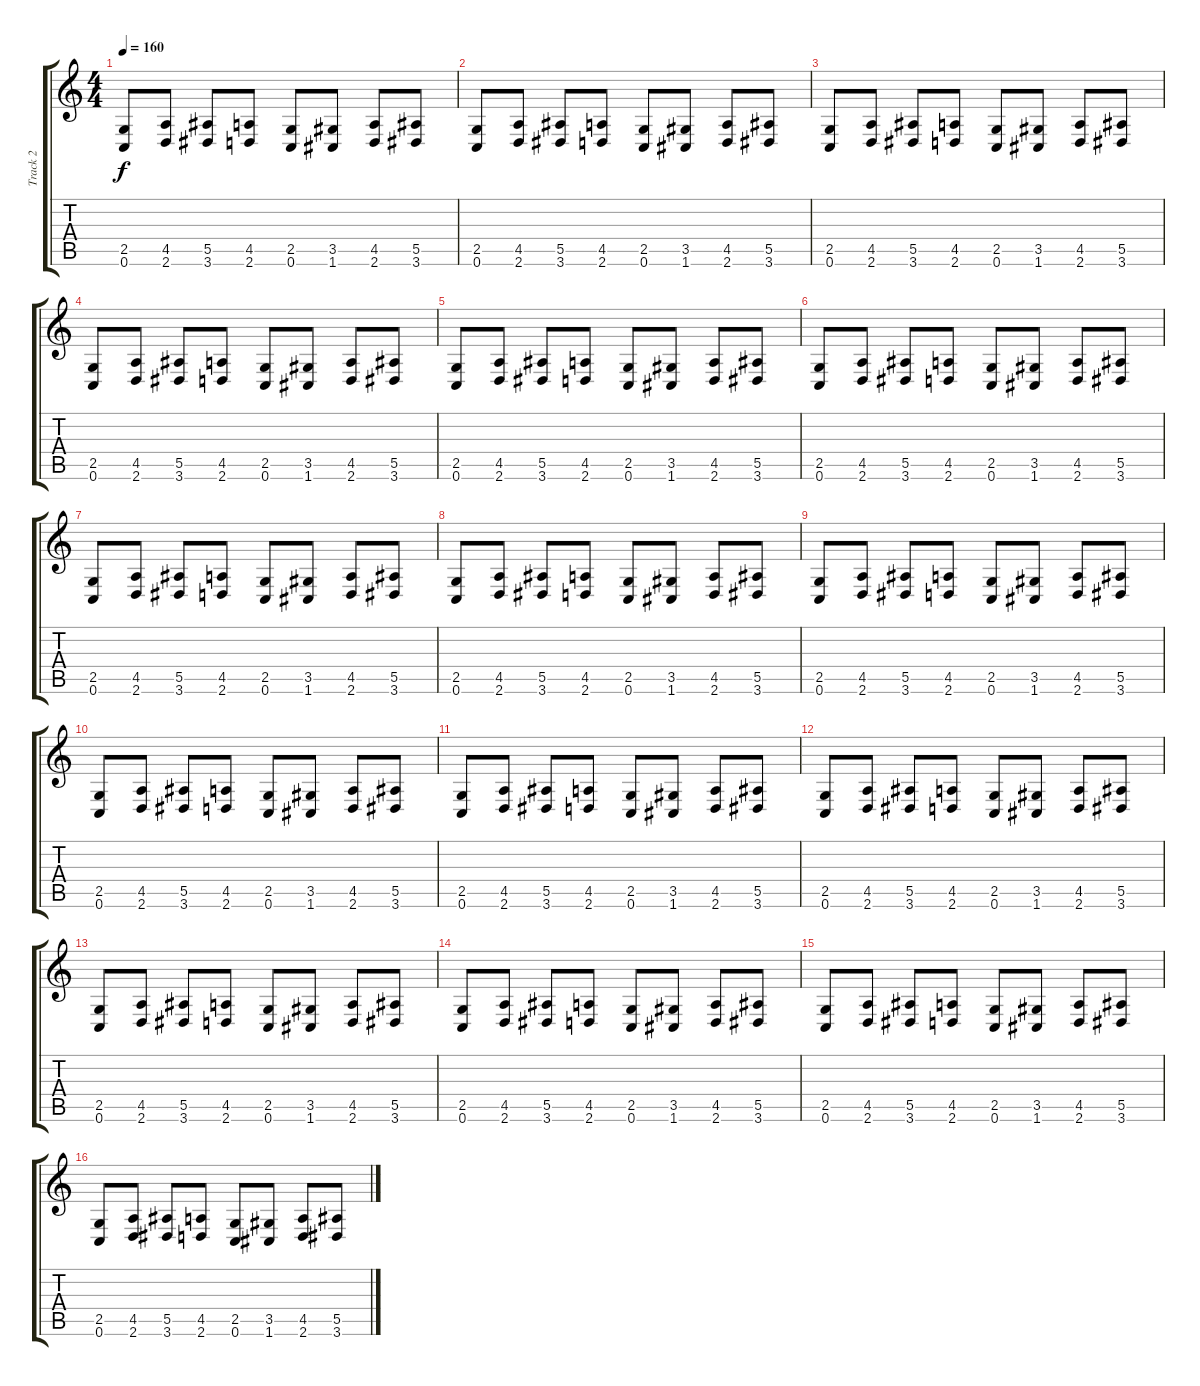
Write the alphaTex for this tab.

\track ("Track 2" "Track 2") {instrument distortionguitar}
\staff {score tabs}
\tuning (C4 G3 Eb3 Bb2 F2 C2) {hide}
\ts (4 4)
\tempo 160
\clef g2
\ks c
(2.5 0.6).8{dy f} (4.5 2.6).8 (5.5 3.6).8 (4.5 2.6).8 (2.5 0.6).8 (3.5 1.6).8 (4.5 2.6).8 (5.5 3.6).8 |
(2.5 0.6).8 (4.5 2.6).8 (5.5 3.6).8 (4.5 2.6).8 (2.5 0.6).8 (3.5 1.6).8 (4.5 2.6).8 (5.5 3.6).8 |
(2.5 0.6).8 (4.5 2.6).8 (5.5 3.6).8 (4.5 2.6).8 (2.5 0.6).8 (3.5 1.6).8 (4.5 2.6).8 (5.5 3.6).8 |
(2.5 0.6).8 (4.5 2.6).8 (5.5 3.6).8 (4.5 2.6).8 (2.5 0.6).8 (3.5 1.6).8 (4.5 2.6).8 (5.5 3.6).8 |
(2.5 0.6).8 (4.5 2.6).8 (5.5 3.6).8 (4.5 2.6).8 (2.5 0.6).8 (3.5 1.6).8 (4.5 2.6).8 (5.5 3.6).8 |
(2.5 0.6).8 (4.5 2.6).8 (5.5 3.6).8 (4.5 2.6).8 (2.5 0.6).8 (3.5 1.6).8 (4.5 2.6).8 (5.5 3.6).8 |
(2.5 0.6).8 (4.5 2.6).8 (5.5 3.6).8 (4.5 2.6).8 (2.5 0.6).8 (3.5 1.6).8 (4.5 2.6).8 (5.5 3.6).8 |
(2.5 0.6).8 (4.5 2.6).8 (5.5 3.6).8 (4.5 2.6).8 (2.5 0.6).8 (3.5 1.6).8 (4.5 2.6).8 (5.5 3.6).8 |
(2.5 0.6).8 (4.5 2.6).8 (5.5 3.6).8 (4.5 2.6).8 (2.5 0.6).8 (3.5 1.6).8 (4.5 2.6).8 (5.5 3.6).8 |
(2.5 0.6).8 (4.5 2.6).8 (5.5 3.6).8 (4.5 2.6).8 (2.5 0.6).8 (3.5 1.6).8 (4.5 2.6).8 (5.5 3.6).8 |
(2.5 0.6).8 (4.5 2.6).8 (5.5 3.6).8 (4.5 2.6).8 (2.5 0.6).8 (3.5 1.6).8 (4.5 2.6).8 (5.5 3.6).8 |
(2.5 0.6).8 (4.5 2.6).8 (5.5 3.6).8 (4.5 2.6).8 (2.5 0.6).8 (3.5 1.6).8 (4.5 2.6).8 (5.5 3.6).8 |
(2.5 0.6).8 (4.5 2.6).8 (5.5 3.6).8 (4.5 2.6).8 (2.5 0.6).8 (3.5 1.6).8 (4.5 2.6).8 (5.5 3.6).8 |
(2.5 0.6).8 (4.5 2.6).8 (5.5 3.6).8 (4.5 2.6).8 (2.5 0.6).8 (3.5 1.6).8 (4.5 2.6).8 (5.5 3.6).8 |
(2.5 0.6).8 (4.5 2.6).8 (5.5 3.6).8 (4.5 2.6).8 (2.5 0.6).8 (3.5 1.6).8 (4.5 2.6).8 (5.5 3.6).8 |
(2.5 0.6).8 (4.5 2.6).8 (5.5 3.6).8 (4.5 2.6).8 (2.5 0.6).8 (3.5 1.6).8 (4.5 2.6).8 (5.5 3.6).8
